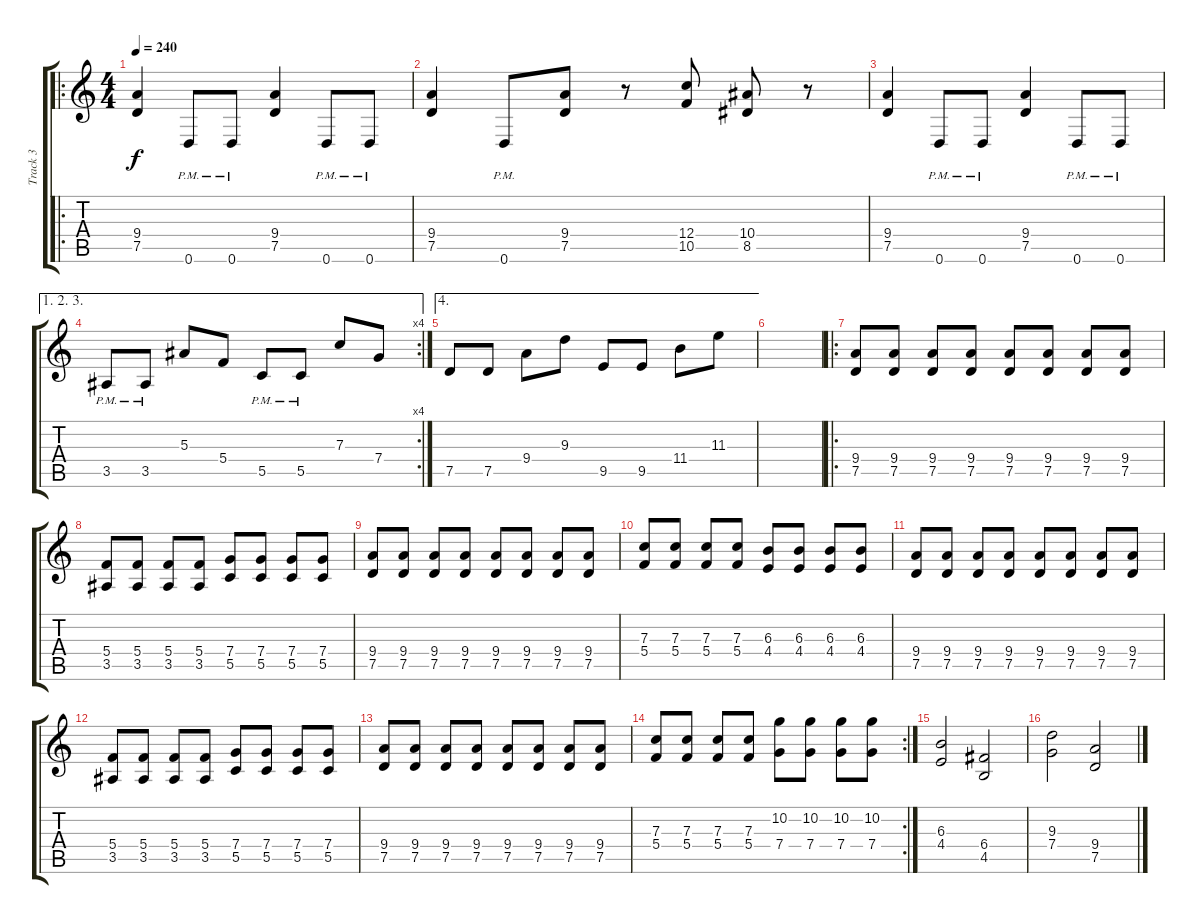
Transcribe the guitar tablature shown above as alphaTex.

\track ("Track 3" "Track 3") {instrument distortionguitar}
\staff {score tabs}
\tuning (D4 A3 F3 C3 G2 D2) {hide}
\ro
\ts (4 4)
\tempo 240
\clef g2
\ks c
(9.4 7.5).4{dy f} 0.6{pm}.8 0.6{pm}.8 (9.4 7.5).4 0.6{pm}.8 0.6{pm}.8 |
(9.4 7.5).4 0.6{pm}.8 (9.4 7.5).8 r.8 (12.4 10.5).8 (10.4 8.5).8 r.8 |
(9.4 7.5).4 0.6{pm}.8 0.6{pm}.8 (9.4 7.5).4 0.6{pm}.8 0.6{pm}.8 |
\ae (1 2 3)
\rc 4
3.5{pm}.8 3.5{pm}.8 5.3.8 5.4.8 5.5{pm}.8 5.5{pm}.8 7.3.8 7.4.8 |
\ae 4
7.5.8 7.5.8 9.4.8 9.3.8 9.5.8 9.5.8 11.4.8 11.3.8 |
|
\ro
(9.4 7.5).8 (9.4 7.5).8 (9.4 7.5).8 (9.4 7.5).8 (9.4 7.5).8 (9.4 7.5).8 (9.4 7.5).8 (9.4 7.5).8 |
(5.4 3.5).8 (5.4 3.5).8 (5.4 3.5).8 (5.4 3.5).8 (7.4 5.5).8 (7.4 5.5).8 (7.4 5.5).8 (7.4 5.5).8 |
(9.4 7.5).8 (9.4 7.5).8 (9.4 7.5).8 (9.4 7.5).8 (9.4 7.5).8 (9.4 7.5).8 (9.4 7.5).8 (9.4 7.5).8 |
(7.3 5.4).8 (7.3 5.4).8 (7.3 5.4).8 (7.3 5.4).8 (6.3 4.4).8 (6.3 4.4).8 (6.3 4.4).8 (6.3 4.4).8 |
(9.4 7.5).8 (9.4 7.5).8 (9.4 7.5).8 (9.4 7.5).8 (9.4 7.5).8 (9.4 7.5).8 (9.4 7.5).8 (9.4 7.5).8 |
(5.4 3.5).8 (5.4 3.5).8 (5.4 3.5).8 (5.4 3.5).8 (7.4 5.5).8 (7.4 5.5).8 (7.4 5.5).8 (7.4 5.5).8 |
(9.4 7.5).8 (9.4 7.5).8 (9.4 7.5).8 (9.4 7.5).8 (9.4 7.5).8 (9.4 7.5).8 (9.4 7.5).8 (9.4 7.5).8 |
\rc 2
(7.3 5.4).8 (7.3 5.4).8 (7.3 5.4).8 (7.3 5.4).8 (10.2 7.4).8 (10.2 7.4).8 (10.2 7.4).8 (10.2 7.4).8 |
(6.3 4.4).2 (6.4 4.5).2 |
(9.3 7.4).2 (9.4 7.5).2
